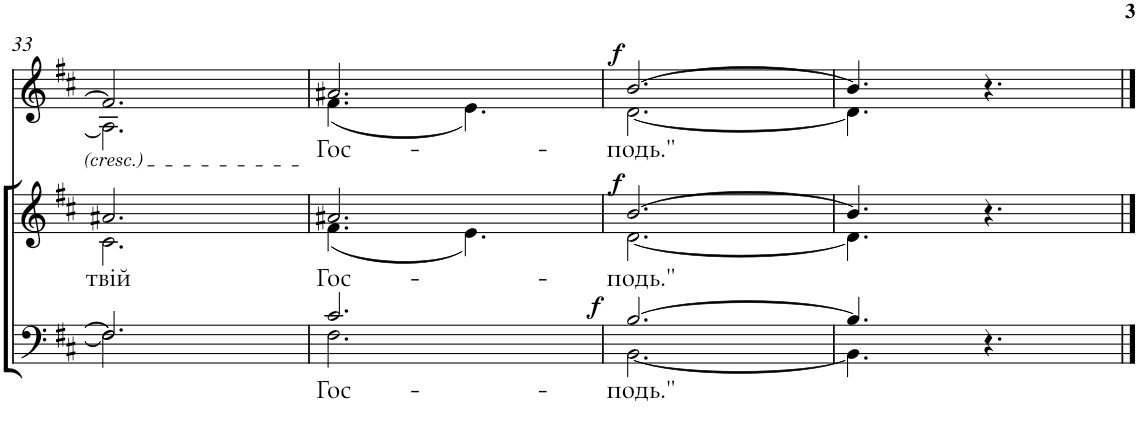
**kern	**text	**dynam	**kern	**text	**dynam	**kern	**text	**dynam
*part3	*part3	*part3	*part2	*part2	*part2	*part1	*part1	*part1
*staff3	*staff3	*staff3	*staff2	*staff2	*staff2	*staff1	*staff1	*staff1
*I"Тенор	*	*	*I"Сопрано	*	*	*I"Голос	*	*
!!LO:PB:g=z
*clefF4	*	*	*clefG2	*	*	*clefG2	*	*
*k[f#c#]	*	*	*k[f#c#]	*	*	*k[f#c#]	*	*
*M6/8	*	*	*M6/8	*	*	*M6/8	*	*
=33	=33	=33	=33	=33	=33	=33	=33	=33
*^	*	*	*	*	*	*	*	*
!	!	!	!	!	!LO:LY:b	!	!	!	!
*	*	*	*	*^	*	*	*^	*	*
2.F#/]	2.F#\]	.	.	2.a#X/	2.c#\	твій	.	2.f#/]	2.A#\]	.	.
=34	=34	=34	=34	=34	=34	=34	=34	=34	=34	=34	=34
!	!	!LO:LY:b	!	!	!	!LO:LY:b	!	!	!	!LO:LY:b	!
2.c#/	2.F#\	Гос-	.	2.a#X/	(4.f#\	Гос-	.	2.a#X/	(4.f#\	Гос-	.
.	.	.	.	.	4.e\)	.	.	.	4.e\)	.	.
=35	=35	=35	=35	=35	=35	=35	=35	=35	=35	=35	=35
!	!	!LO:LY:b	!LO:DY:a	!	!	!LO:LY:b	!LO:DY:a	!	!	!LO:LY:b	!LO:DY:a
[2.B/	[2.BB\	-подь."	f	[2.b/	[2.d\	-подь."	f	[2.b/	[2.d\	-подь."	f
=36	=36	=36	=36	=36	=36	=36	=36	=36	=36	=36	=36
4.B/]	4.BB\]	.	.	4.b/]	4.d\]	.	.	4.b/]	4.d\]	.	.
4.r	4.ryy	.	.	4.r	4.ryy	.	.	4.r	4.ryy	.	.
*v	*v	*	*	*	*	*	*	*v	*v	*	*
*	*	*	*v	*v	*	*	*	*	*
==	==	==	==	==	==	==	==	==
*-	*-	*-	*-	*-	*-	*-	*-	*-
